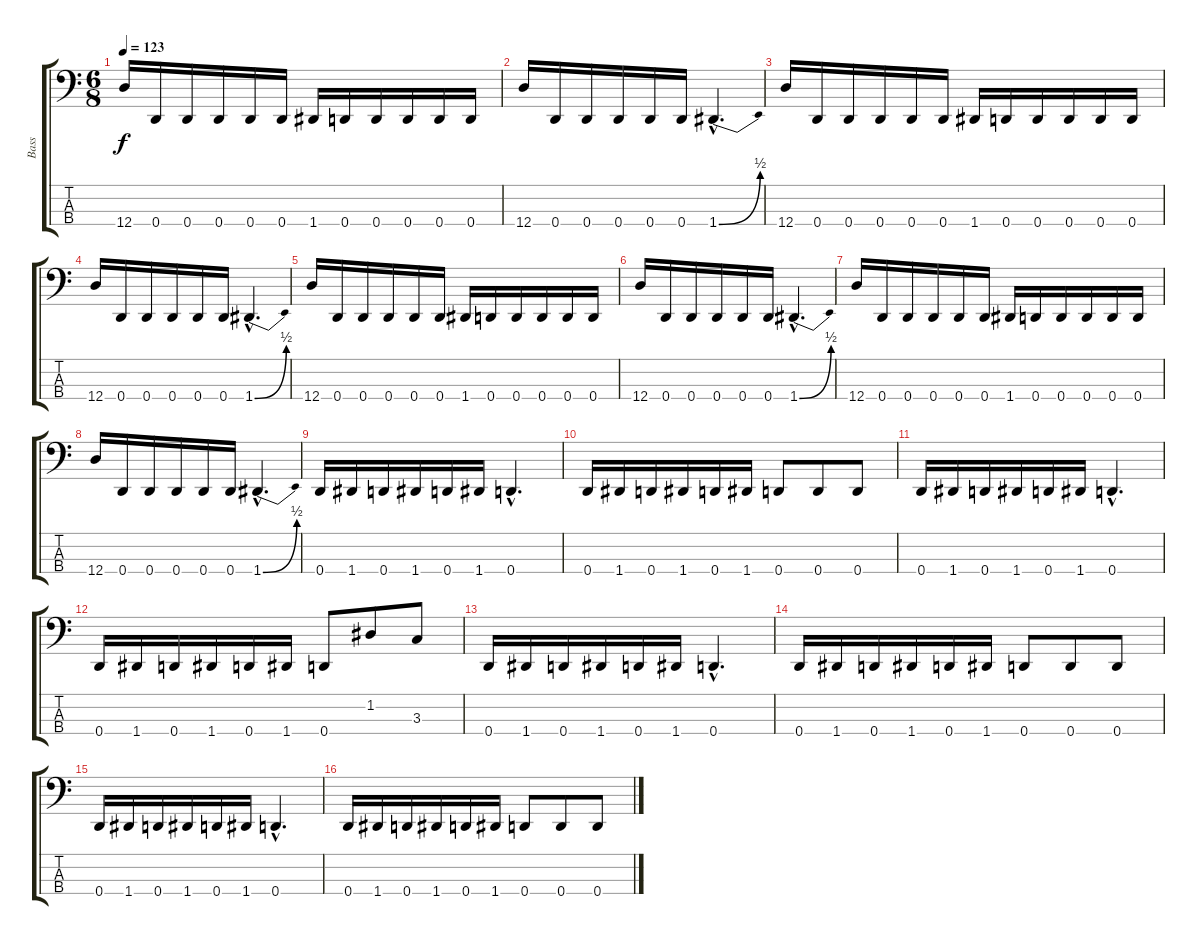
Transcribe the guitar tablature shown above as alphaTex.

\track ("Bass" "Bass") {instrument electricbassfinger}
\staff {score tabs}
\tuning (G2 D2 A1 D1) {hide}
\ts (6 8)
\tempo 123
\clef f4
\ks c
12.4.16{dy f} 0.4.16 0.4.16 0.4.16 0.4.16 0.4.16 1.4.16 0.4.16 0.4.16 0.4.16 0.4.16 0.4.16 |
12.4.16 0.4.16 0.4.16 0.4.16 0.4.16 0.4.16 1.4{be (bend 0 0 60 2) hac}.4{d} |
12.4.16 0.4.16 0.4.16 0.4.16 0.4.16 0.4.16 1.4.16 0.4.16 0.4.16 0.4.16 0.4.16 0.4.16 |
12.4.16 0.4.16 0.4.16 0.4.16 0.4.16 0.4.16 1.4{be (bend 0 0 60 2) hac}.4{d} |
12.4.16 0.4.16 0.4.16 0.4.16 0.4.16 0.4.16 1.4.16 0.4.16 0.4.16 0.4.16 0.4.16 0.4.16 |
12.4.16 0.4.16 0.4.16 0.4.16 0.4.16 0.4.16 1.4{be (bend 0 0 60 2) hac}.4{d} |
12.4.16 0.4.16 0.4.16 0.4.16 0.4.16 0.4.16 1.4.16 0.4.16 0.4.16 0.4.16 0.4.16 0.4.16 |
12.4.16 0.4.16 0.4.16 0.4.16 0.4.16 0.4.16 1.4{be (bend 0 0 60 2) hac}.4{d} |
0.4.16 1.4.16 0.4.16 1.4.16 0.4.16 1.4.16 0.4{hac}.4{d} |
0.4.16 1.4.16 0.4.16 1.4.16 0.4.16 1.4.16 0.4.8 0.4.8 0.4.8 |
0.4.16 1.4.16 0.4.16 1.4.16 0.4.16 1.4.16 0.4{hac}.4{d} |
0.4.16 1.4.16 0.4.16 1.4.16 0.4.16 1.4.16 0.4.8 1.2.8 3.3.8 |
0.4.16 1.4.16 0.4.16 1.4.16 0.4.16 1.4.16 0.4{hac}.4{d} |
0.4.16 1.4.16 0.4.16 1.4.16 0.4.16 1.4.16 0.4.8 0.4.8 0.4.8 |
0.4.16 1.4.16 0.4.16 1.4.16 0.4.16 1.4.16 0.4{hac}.4{d} |
0.4.16 1.4.16 0.4.16 1.4.16 0.4.16 1.4.16 0.4.8 0.4.8 0.4.8
